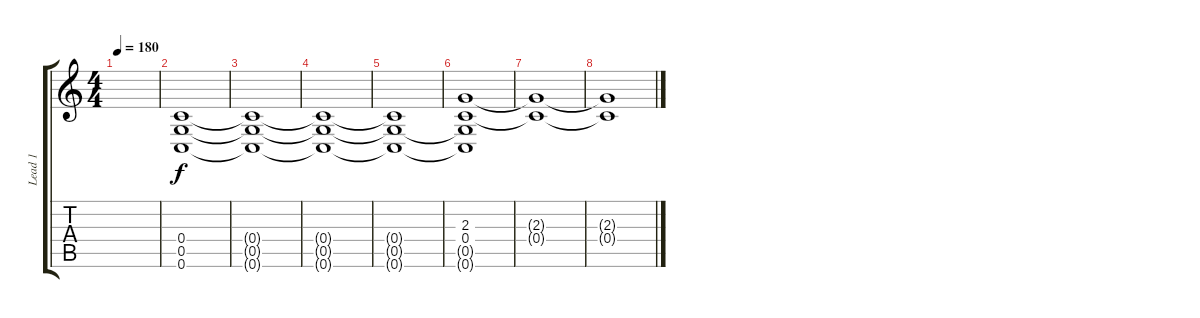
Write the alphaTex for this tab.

\track ("Lead 1" "Lead 1") {instrument overdrivenguitar}
\staff {score tabs}
\tuning (D4 A3 F3 C3 G2 C2) {hide}
\ts (4 4)
\tempo 180
\clef g2
\ks c
|
(0.4 0.5 0.6).1 |
(0.4{t} 0.5{t} 0.6{t}).1 |
(0.4{t} 0.5{t} 0.6{t}).1 |
(0.4{t} 0.5{t} 0.6{t}).1 |
(2.3 0.4 0.5{t} 0.6{t}).1 |
(2.3{t} 0.4{t}).1 |
(2.3{t} 0.4{t}).1
